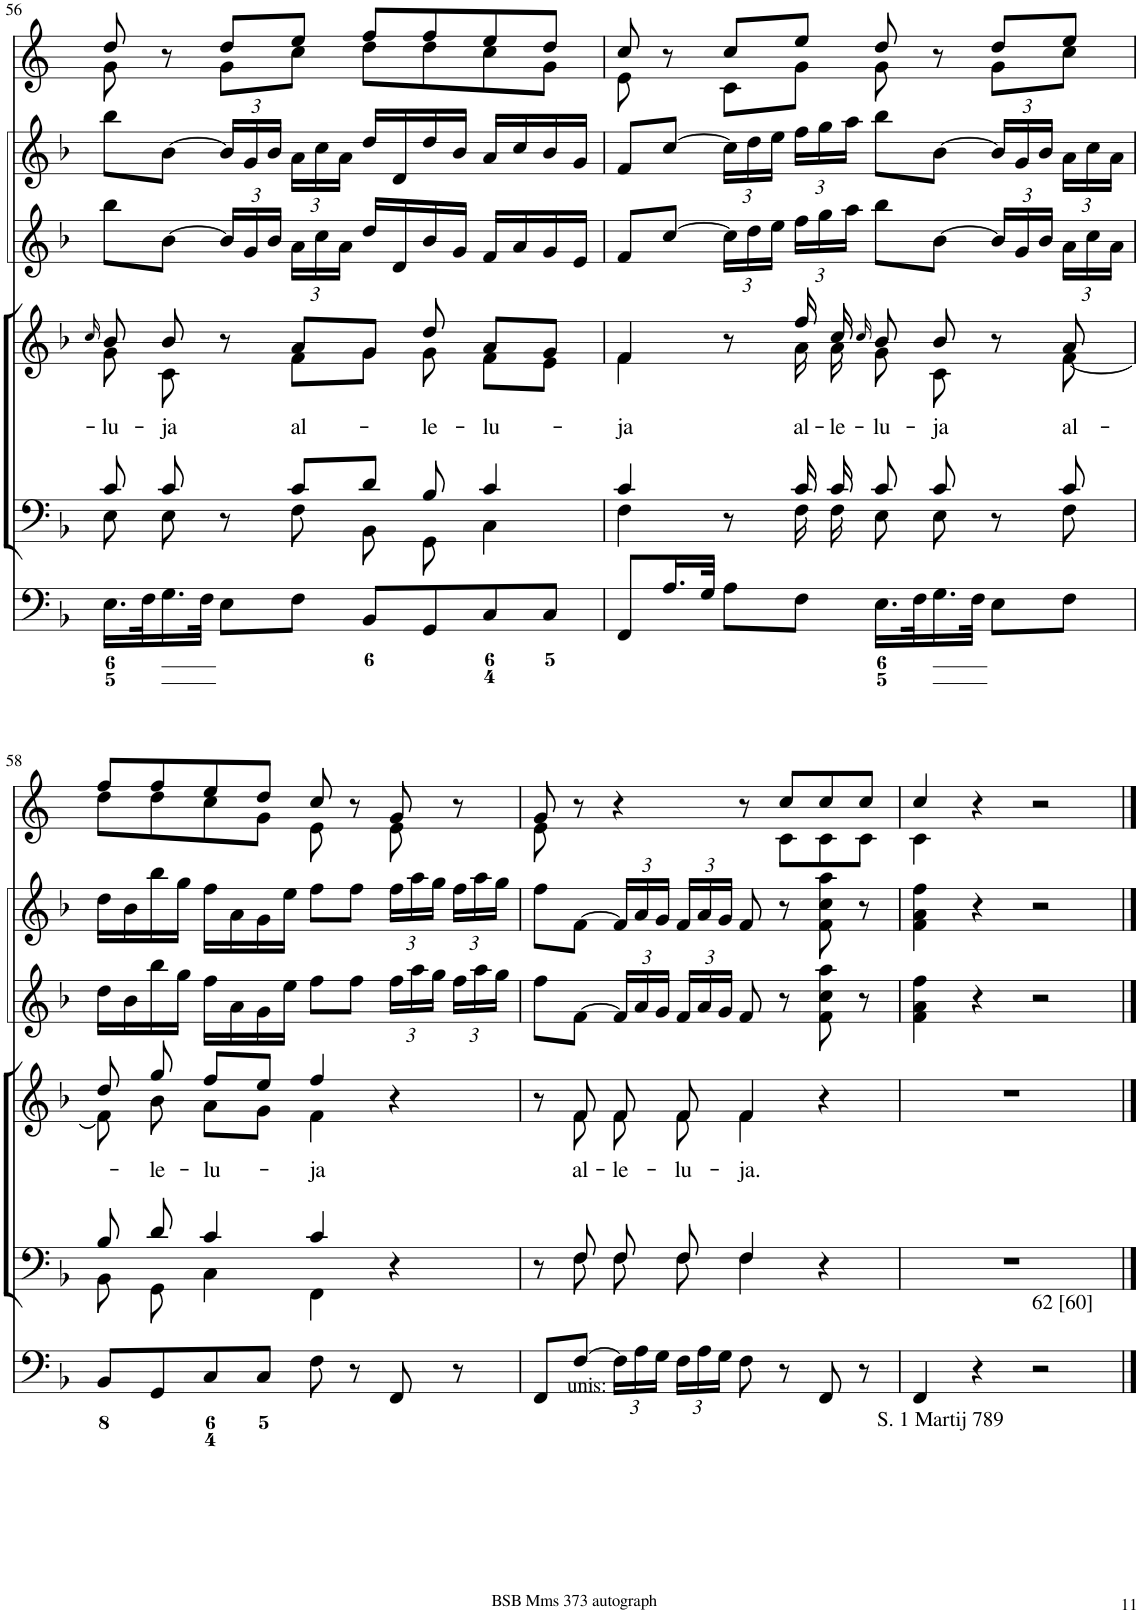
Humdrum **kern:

**kern	**kern	**kern	**text	**kern	**kern	**kern
*part6	*part5	*part4	*part4	*part3	*part2	*part1
*staff6	*staff5	*staff4	*staff4	*staff3	*staff2	*staff1
*I"Organ	*I"Voice	*I"Voice	*	*I"Violin	*I"Violini	*I"Corni in F
*	*	*	*	*I'Vln	*I'Vln	*
!!LO:PB:g=z
*clefF4	*clefF4	*clefG2	*	*clefG2	*clefG2	*clefG2
*	*	*	*	*	*	*Trd4c7
*k[b-]	*k[b-]	*k[b-]	*	*k[b-]	*k[b-]	*k[]
*M4/4	*M4/4	*M4/4	*	*M4/4	*M4/4	*M4/4
*met(c)	*met(c)	*met(c)	*	*met(c)	*met(c)	*met(c)
=56	=56	=56	=56	=56	=56	=56
.	.	16qcc/	.	.	.	.
*	*^	*	*	*	*	*
!	!	!	!	!LO:LY:b	!	!	!
*	*	*	*^	*	*	*	*^
16.E\LL	8c/	8E\	8b-/	8g\	-lu-	8bb-\L	8bb-\L	8dd/	8g\
32F\K	.	.	.	.	.	.	.	.	.
!	!	!	!	!	!LO:LY:b	!	!	!	!
16.G\	8c/	8E\	8b-/	8c\	-ja	[8b-\J	[8b-\J	8r	8ryy
32F\JJk	.	.	.	.	.	.	.	.	.
*	*	*	*	*	*	*Xbrackettup	*Xbrackettup	*	*
8E\L	8r	8ryy	8r	8ryy	.	24b-/LL]	24b-/LL]	8dd/L	8g\L
.	.	.	.	.	.	24g/	24g/	.	.
.	.	.	.	.	.	24b-/JJ	24b-/JJ	.	.
!	!	!	!	!	!LO:LY:b	!	!	!	!
8F\J	8c/L	8F\	8a/L	8f\L	al-	24a\LL	24a\LL	8ee/J	8cc\J
.	.	.	.	.	.	24cc\	24cc\	.	.
.	.	.	.	.	.	24a\JJ	24a\JJ	.	.
8BB-/L	8d/J	8BB-\	8g/J	8g\J	.	16dd/LL	16dd/LL	8ff/L	8dd\L
.	.	.	.	.	.	16d/	16d/	.	.
!	!	!	!	!	!LO:LY:b	!	!	!	!
8GG/	8B-/	8GG\	8dd/	8g\	-le-	16b-/	16dd/	8ff/	8dd\
.	.	.	.	.	.	16g/JJ	16b-/JJ	.	.
!	!	!	!	!	!LO:LY:b	!	!	!	!
8C/	4c/	4C\	8a/L	8f\L	-lu-	16f/LL	16a/LL	8ee/	8cc\
.	.	.	.	.	.	16a/	16cc/	.	.
8C/J	.	.	8g/J	8e\J	.	16g/	16b-/	8dd/J	8g\J
.	.	.	.	.	.	16e/JJ	16g/JJ	.	.
=57	=57	=57	=57	=57	=57	=57	=57	=57	=57
!	!	!	!	!	!LO:LY:b	!	!	!	!
8FF/L	4c/	4F\	4f/	4f\	-ja	8f/L	8f/L	8cc/	8e\
16.A/L	.	.	.	.	.	[8cc/J	[8cc/J	8r	8ryy
32G/JJk	.	.	.	.	.	.	.	.	.
8A\L	8r	8ryy	8r	8ryy	.	24cc\LL]	24cc\LL]	8cc/L	8c\L
.	.	.	.	.	.	24dd\	24dd\	.	.
.	.	.	.	.	.	24ee\JJ	24ee\JJ	.	.
!	!	!	!	!	!LO:LY:b	!	!	!	!
8F\J	16c/	16F\	16ff/	16a\	al-	24ff\LL	24ff\LL	8ee/J	8g\J
.	.	.	.	.	.	24gg\	24gg\	.	.
!	!	!	!	!	!LO:LY:b	!	!	!	!
.	16c/	16F\	16cc/	16a\	-le-	.	.	.	.
.	.	.	.	.	.	24aa\JJ	24aa\JJ	.	.
.	.	.	16qcc/	.	.	.	.	.	.
!	!	!	!	!	!LO:LY:b	!	!	!	!
16.E\LL	8c/	8E\	8b-/	8g\	-lu-	8bb-\L	8bb-\L	8dd/	8g\
32F\K	.	.	.	.	.	.	.	.	.
!	!	!	!	!	!LO:LY:b	!	!	!	!
16.G\	8c/	8E\	8b-/	8c\	-ja	[8b-\J	[8b-\J	8r	8ryy
32F\JJk	.	.	.	.	.	.	.	.	.
8E\L	8r	8ryy	8r	8ryy	.	24b-/LL]	24b-/LL]	8dd/L	8g\L
.	.	.	.	.	.	24g/	24g/	.	.
.	.	.	.	.	.	24b-/JJ	24b-/JJ	.	.
!	!	!	!	!	!LO:LY:b	!	!	!	!
8F\J	8c/	8F\	8a/	[8f\	al-	24a\LL	24a\LL	8ee/J	8cc\J
.	.	.	.	.	.	24cc\	24cc\	.	.
.	.	.	.	.	.	24a\JJ	24a\JJ	.	.
!!LO:LB:g=z	!!
=58	=58	=58	=58	=58	=58	=58	=58	=58	=58
8BB-/L	8B-/	8BB-\	8dd/	8f\]	.	16dd\LL	16dd\LL	8ff/L	8dd\L
.	.	.	.	.	.	16b-\	16b-\	.	.
!	!	!	!	!	!LO:LY:b	!	!	!	!
8GG/	8d/	8GG\	8gg/	8b-\	-le-	16bb-\	16bb-\	8ff/	8dd\
.	.	.	.	.	.	16gg\JJ	16gg\JJ	.	.
!	!	!	!	!	!LO:LY:b	!	!	!	!
8C/	4c/	4C\	8ff/L	8a\L	-lu-	16ff\LL	16ff\LL	8ee/	8cc\
.	.	.	.	.	.	16a\	16a\	.	.
8C/J	.	.	8ee/J	8g\J	.	16g\	16g\	8dd/J	8g\J
.	.	.	.	.	.	16ee\JJ	16ee\JJ	.	.
!	!	!	!	!	!LO:LY:b	!	!	!	!
8F\	4c/	4FF\	4ff/	4f\	-ja	8ff\L	8ff\L	8cc/	8e\
8r	.	.	.	.	.	8ff\J	8ff\J	8r	8ryy
8FF/	4r	4ryy	4r	4ryy	.	24ff\LL	24ff\LL	8g/	8e\
.	.	.	.	.	.	24aa\	24aa\	.	.
.	.	.	.	.	.	24gg\JJ	24gg\JJ	.	.
8r	.	.	.	.	.	24ff\LL	24ff\LL	8r	8ryy
.	.	.	.	.	.	24aa\	24aa\	.	.
.	.	.	.	.	.	24gg\JJ	24gg\JJ	.	.
=59	=59	=59	=59	=59	=59	=59	=59	=59	=59
8FF/L	8r	8ryy	8r	8ryy	.	8ff\L	8ff\L	8g/	8e\
!LO:TX:a:t=unis&colon;	!	!	!	!	!	!	!	!	!
!	!	!	!	!	!LO:LY:b	!	!	!	!
[8F/J	8F/	8F\	8f/	8f\	al-	[8f\J	[8f\J	8r	2ryy
*Xbrackettup	*	*	*	*	*	*	*	*	*
!	!	!	!	!	!LO:LY:b	!	!	!	!
24F\LL]	8F/	8F\	8f/	8f\	-le-	24f/LL]	24f/LL]	4r	.
24A\	.	.	.	.	.	24a/	24a/	.	.
24G\JJ	.	.	.	.	.	24g/JJ	24g/JJ	.	.
!	!	!	!	!	!LO:LY:b	!	!	!	!
24F\LL	8F/	8F\	8f/	8f\	-lu-	24f/LL	24f/LL	.	.
24A\	.	.	.	.	.	24a/	24a/	.	.
24G\JJ	.	.	.	.	.	24g/JJ	24g/JJ	.	.
!	!	!	!	!	!LO:LY:b	!	!	!	!
8F\	4F/	4F\	4f/	4f\	-ja.	8f/	8f/	8r	.
8r	.	.	.	.	.	8r	8r	8cc/L	8c\L
8FF/	4r	4ryy	4r	4ryy	.	8f\ 8cc\ 8aa\	8f\ 8cc\ 8aa\	8cc/	8c\
8r	.	.	.	.	.	8r	8r	8cc/J	8c\J
*	*v	*v	*	*	*	*	*	*	*
*	*	*v	*v	*	*	*	*	*
=60	=60	=60	=60	=60	=60	=60	=60
!LO:TX:b:t=S. 1 Martij 789	!	!	!	!	!	!	!
4FF/	1r	1r	.	4f\ 4a\ 4ff\	4f\ 4a\ 4ff\	4cc/	4c\
4r	.	.	.	4r	4r	4r	2.ryy
!LO:TX:a:t=62 [60]	!	!	!	!	!	!	!
2r	.	.	.	2r	2r	2r	.
*	*	*	*	*	*	*v	*v
==	==	==	==	==	==	==
*-	*-	*-	*-	*-	*-	*-
